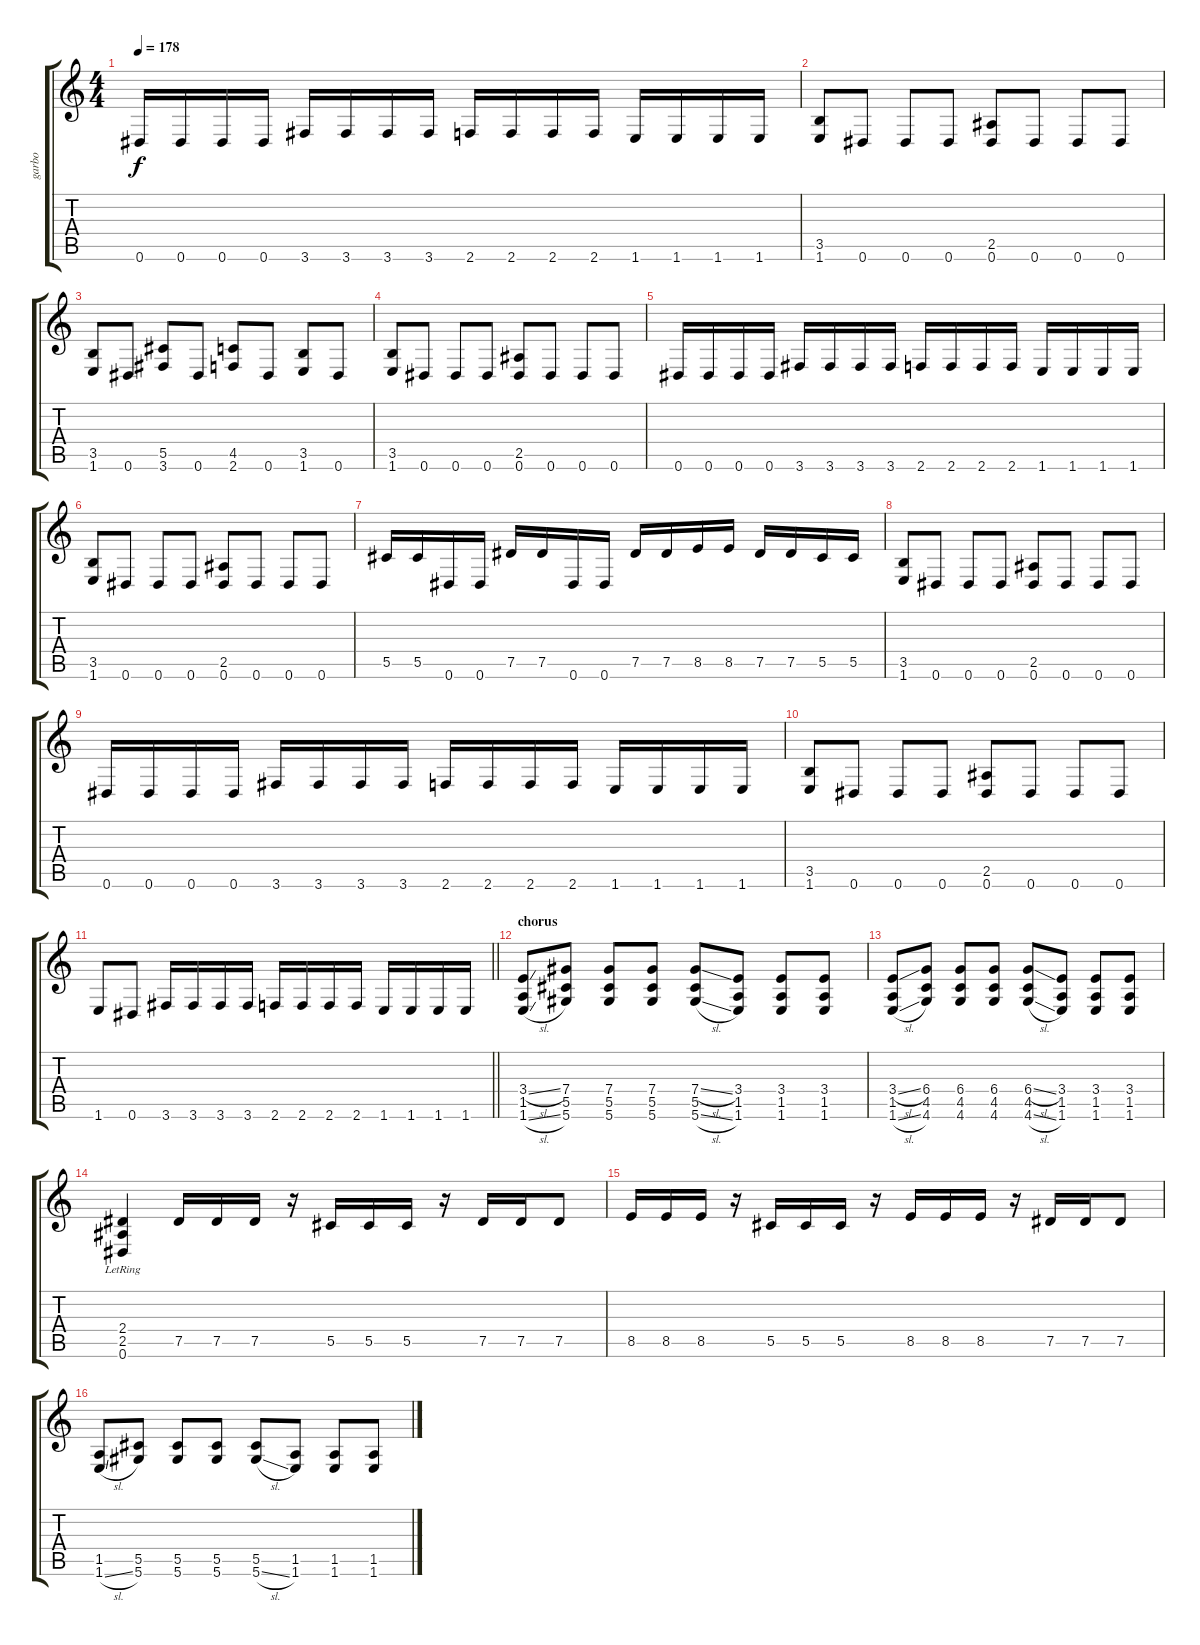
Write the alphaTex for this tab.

\track ("garbo" "garbo") {instrument overdrivenguitar}
\staff {score tabs}
\tuning (Eb4 Bb3 Gb3 Db3 Ab2 Eb2) {hide}
\ts (4 4)
\tempo 178
\clef g2
\ks c
0.6.16{dy f} 0.6.16 0.6.16 0.6.16 3.6.16 3.6.16 3.6.16 3.6.16 2.6.16 2.6.16 2.6.16 2.6.16 1.6.16 1.6.16 1.6.16 1.6.16 |
(3.5 1.6).8 0.6.8 0.6.8 0.6.8 (2.5 0.6).8 0.6.8 0.6.8 0.6.8 |
(3.5 1.6).8 0.6.8 (5.5 3.6).8 0.6.8 (4.5 2.6).8 0.6.8 (3.5 1.6).8 0.6.8 |
(3.5 1.6).8 0.6.8 0.6.8 0.6.8 (2.5 0.6).8 0.6.8 0.6.8 0.6.8 |
0.6.16 0.6.16 0.6.16 0.6.16 3.6.16 3.6.16 3.6.16 3.6.16 2.6.16 2.6.16 2.6.16 2.6.16 1.6.16 1.6.16 1.6.16 1.6.16 |
(3.5 1.6).8 0.6.8 0.6.8 0.6.8 (2.5 0.6).8 0.6.8 0.6.8 0.6.8 |
5.5.16 5.5.16 0.6.16 0.6.16 7.5.16 7.5.16 0.6.16 0.6.16 7.5.16 7.5.16 8.5.16 8.5.16 7.5.16 7.5.16 5.5.16 5.5.16 |
(3.5 1.6).8 0.6.8 0.6.8 0.6.8 (2.5 0.6).8 0.6.8 0.6.8 0.6.8 |
0.6.16 0.6.16 0.6.16 0.6.16 3.6.16 3.6.16 3.6.16 3.6.16 2.6.16 2.6.16 2.6.16 2.6.16 1.6.16 1.6.16 1.6.16 1.6.16 |
(3.5 1.6).8 0.6.8 0.6.8 0.6.8 (2.5 0.6).8 0.6.8 0.6.8 0.6.8 |
\barLineRight lightlight
1.6.8 0.6.8 3.6.16 3.6.16 3.6.16 3.6.16 2.6.16 2.6.16 2.6.16 2.6.16 1.6.16 1.6.16 1.6.16 1.6.16 |
\section ("" "chorus")
(3.4{sl} 1.5 1.6{sl}).8 (7.4 5.5 5.6).8 (7.4 5.5 5.6).8 (7.4 5.5 5.6).8 (7.4{sl} 5.5 5.6{sl}).8 (3.4 1.5 1.6).8 (3.4 1.5 1.6).8 (3.4 1.5 1.6).8 |
(3.4{sl} 1.5 1.6{sl}).8 (6.4 4.5 4.6).8 (6.4 4.5 4.6).8 (6.4 4.5 4.6).8 (6.4{sl} 4.5 4.6{sl}).8 (3.4 1.5 1.6).8 (3.4 1.5 1.6).8 (3.4 1.5 1.6).8 |
(2.4 2.5 0.6{lr}).4 7.5.16 7.5.16 7.5.16 r.16 5.5.16 5.5.16 5.5.16 r.16 7.5.16 7.5.16 7.5.8 |
8.5.16 8.5.16 8.5.16 r.16 5.5.16 5.5.16 5.5.16 r.16 8.5.16 8.5.16 8.5.16 r.16 7.5.16 7.5.16 7.5.8 |
(1.5 1.6{sl}).8 (5.5 5.6).8 (5.5 5.6).8 (5.5 5.6).8 (5.5 5.6{sl}).8 (1.5 1.6).8 (1.5 1.6).8 (1.5 1.6).8
